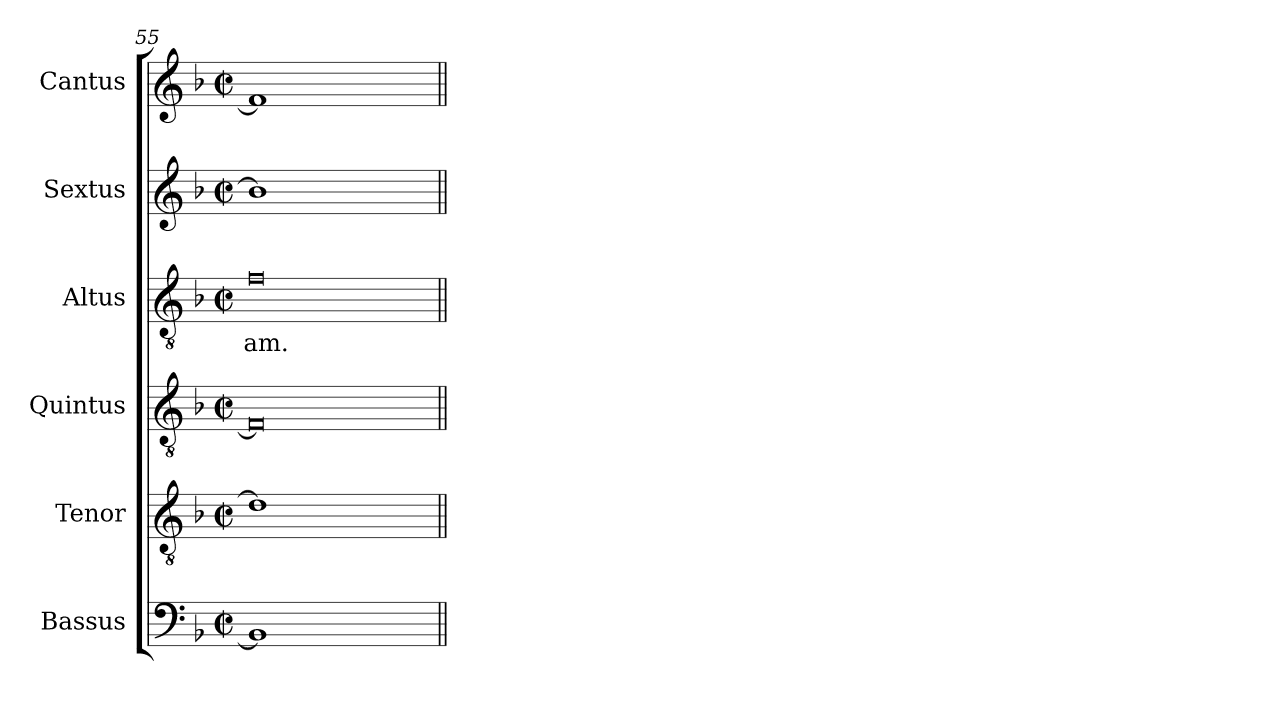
**kern	**text	**kern	**text	**kern	**kern	**text	**kern	**text	**kern	**text
*part6	*part6	*part5	*part5	*part4	*part3	*part3	*part2	*part2	*part1	*part1
*staff6	*staff6	*staff5	*staff5	*staff4	*staff3	*staff3	*staff2	*staff2	*staff1	*staff1
*I"Bassus	*	*I"Tenor	*	*I"Quintus	*I"Altus	*	*I"Sextus	*	*I"Cantus	*
*I'B.	*	*	*	*	*	*	*	*	*	*
*clefF4	*	*clefGv2	*	*clefGv2	*clefGv2	*	*clefG2	*	*clefG2	*
*k[b-]	*	*k[b-]	*	*k[b-]	*k[b-]	*	*k[b-]	*	*k[b-]	*
*F:	*	*F:	*	*F:	*F:	*	*F:	*	*F:	*
*M2/2	*	*M2/2	*	*M2/2	*M2/2	*	*M2/2	*	*M2/2	*
*met(c|)	*	*met(c|)	*	*met(c|)	*met(c|)	*	*met(c|)	*	*met(c|)	*
=55	=55	=55	=55	=55	=55	=55	=55	=55	=55	=55
1BB-/]	.	1d\]	.	0F/]	0f\	-am.	1b-\]	.	1f/]	.
1FF/yy	-am.	1c\yy	-am.	.	.	.	1cc\yy	-am.	1a/yy	-am.
=||	=||	=||	=||	=||	=||	=||	=||	=||	=||	=||
*-	*-	*-	*-	*-	*-	*-	*-	*-	*-	*-
